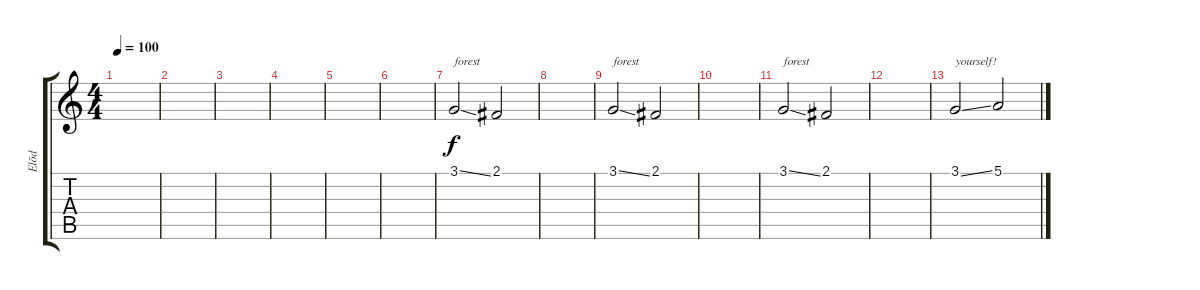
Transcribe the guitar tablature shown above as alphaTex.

\track ("Elõd" "Elõd") {instrument flute}
\staff {score tabs}
\tuning (E4 B3 G3 D3 A2 E2) {hide}
\ts (4 4)
\tempo 100
\clef g2
\ks c
|
|
|
|
|
|
3.1{ss}.2{txt "forest"} 2.1.2 |
|
3.1{ss}.2{txt "forest"} 2.1.2 |
|
3.1{ss}.2{txt "forest"} 2.1.2 |
|
3.1{ss}.2{txt "yourself!"} 5.1.2
